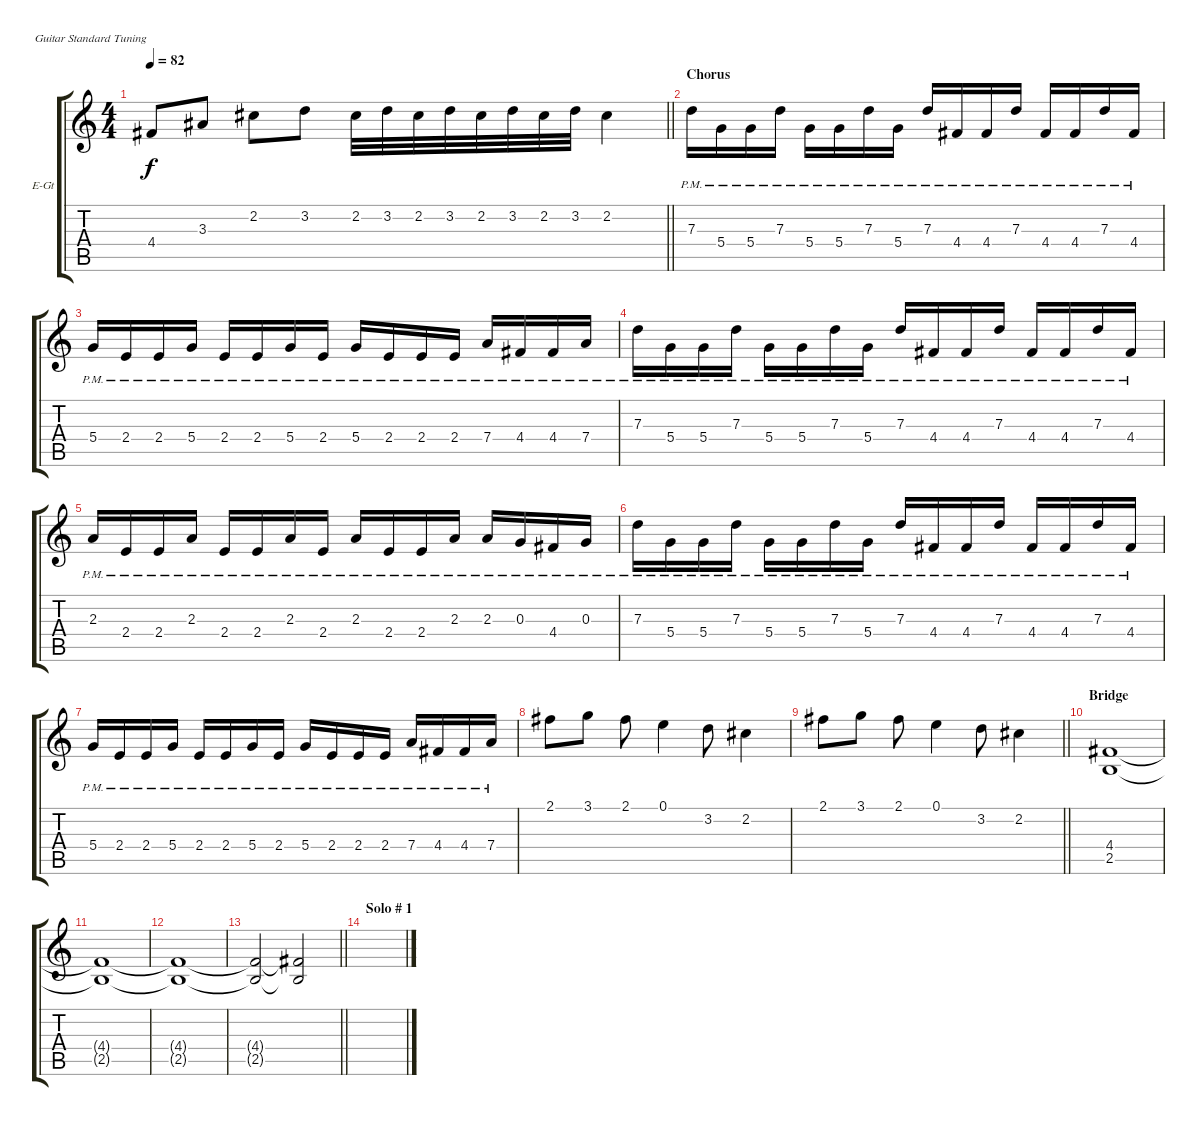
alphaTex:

\bracketExtendMode groupsimilarinstruments
\firstSystemTrackNameOrientation horizontal
\otherSystemsTrackNameOrientation horizontal
\track ("Mavrin" "E-Gt") {instrument distortionguitar}
\staff {score tabs}
\tuning (E4 B3 G3 D3 A2 E2)
\ts (4 4)
\tempo 82
\clef g2
\scale
0.344165
\barLineRight lightlight
\ks c
4.4.8{dy f} 3.3.8 2.2.8 3.2.8 2.2.32 3.2.32 2.2.32 3.2.32 2.2.32 3.2.32 2.2.32 3.2.32 2.2.4 |
\section ("" "Chorus")
\scale
0.483013 7.3{pm}.16 5.4{pm}.16 5.4{pm}.16 7.3{pm}.16 5.4{pm}.16 5.4{pm}.16 7.3{pm}.16 5.4{pm}.16 7.3{pm}.16 4.4{pm}.16 4.4{pm}.16 7.3{pm}.16 4.4{pm}.16 4.4{pm}.16 7.3{pm}.16 4.4{pm}.16 |
\scale
0.333333 5.4{pm}.16 2.4{pm}.16 2.4{pm}.16 5.4{pm}.16 2.4{pm}.16 2.4{pm}.16 5.4{pm}.16 2.4{pm}.16 5.4{pm}.16 2.4{pm}.16 2.4{pm}.16 2.4{pm}.16 7.4{pm}.16 4.4{pm}.16 4.4{pm}.16 7.4{pm}.16 |
\scale
0.333333 7.3{pm}.16 5.4{pm}.16 5.4{pm}.16 7.3{pm}.16 5.4{pm}.16 5.4{pm}.16 7.3{pm}.16 5.4{pm}.16 7.3{pm}.16 4.4{pm}.16 4.4{pm}.16 7.3{pm}.16 4.4{pm}.16 4.4{pm}.16 7.3{pm}.16 4.4{pm}.16 |
\scale
0.333333 2.3{pm}.16 2.4{pm}.16 2.4{pm}.16 2.3{pm}.16 2.4{pm}.16 2.4{pm}.16 2.3{pm}.16 2.4{pm}.16 2.3{pm}.16 2.4{pm}.16 2.4{pm}.16 2.3{pm}.16 2.3{pm}.16 0.3{pm}.16 4.4{pm}.16 0.3{pm}.16 |
\scale
0.405204 7.3{pm}.16 5.4{pm}.16 5.4{pm}.16 7.3{pm}.16 5.4{pm}.16 5.4{pm}.16 7.3{pm}.16 5.4{pm}.16 7.3{pm}.16 4.4{pm}.16 4.4{pm}.16 7.3{pm}.16 4.4{pm}.16 4.4{pm}.16 7.3{pm}.16 4.4{pm}.16 |
\scale
0.405204 5.4{pm}.16 2.4{pm}.16 2.4{pm}.16 5.4{pm}.16 2.4{pm}.16 2.4{pm}.16 5.4{pm}.16 2.4{pm}.16 5.4{pm}.16 2.4{pm}.16 2.4{pm}.16 2.4{pm}.16 7.4{pm}.16 4.4{pm}.16 4.4{pm}.16 7.4{pm}.16 |
\scale
0.189591 2.1.8 3.1.8 2.1.8 0.1.4 3.2.8 2.2.4 |
\scale
0.564576
\barLineRight lightlight
2.1.8 3.1.8 2.1.8 0.1.4 3.2.8 2.2.4 |
\section ("" "Bridge")
\scale
0.221402 (4.4 2.5).1 |
\scale
0.214022 (4.4{t} 2.5{t}).1 |
\scale
0.281553 (4.4{t} 2.5{t}).1 |
\scale
0.446602
\barLineRight lightlight
(4.4{t} 2.5{t}).2 (4.4{t} 2.5{t}).2 |
\section ("" "Solo # 1")
\scale
0.271845 |
\scale
0.333333 |
\scale
0.333333
